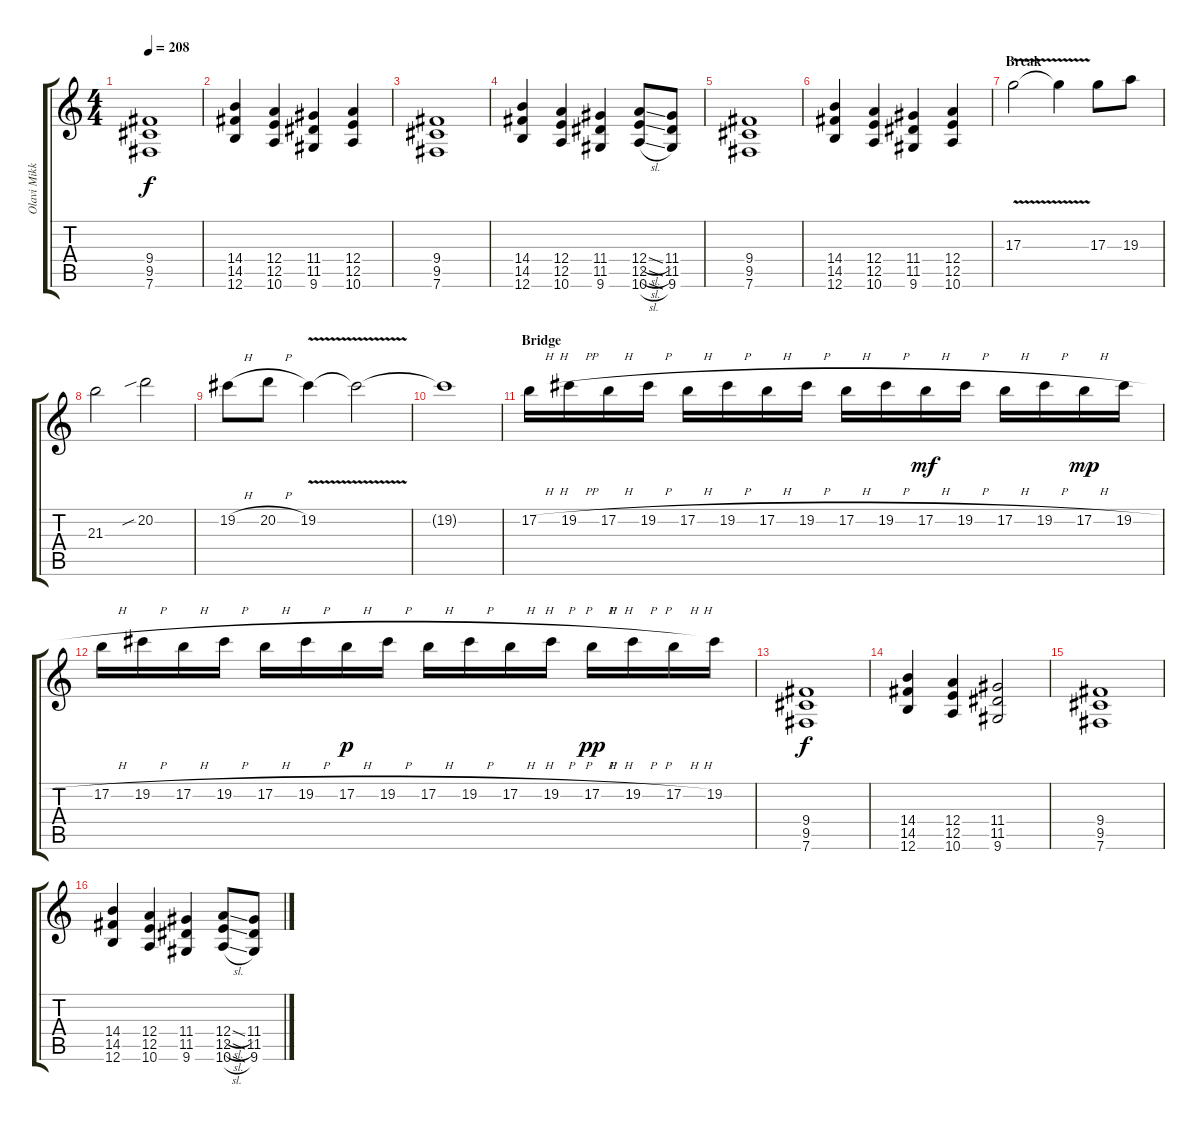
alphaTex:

\track ("Olavi Mikkonen" "Olavi Mikk") {instrument distortionguitar}
\staff {score tabs}
\tuning (B3 Gb3 D3 A2 E2 B1) {hide}
\ts (4 4)
\tempo 208
\clef g2
\ks c
(9.4 9.5 7.6).1{dy f} |
(14.4 14.5 12.6).4 (12.4 12.5 10.6).4 (11.4 11.5 9.6).4 (12.4 12.5 10.6).4 |
(9.4 9.5 7.6).1 |
(14.4 14.5 12.6).4 (12.4 12.5 10.6).4 (11.4 11.5 9.6).4 (12.4{sl} 12.5{sl} 10.6{sl}).8 (11.4 11.5 9.6).8 |
(9.4 9.5 7.6).1 |
(14.4 14.5 12.6).4 (12.4 12.5 10.6).4 (11.4 11.5 9.6).4 (12.4 12.5 10.6).4 |
\section ("" "Break")
17.3{v}.2 17.3{t}.4 17.3.8 19.3.8 |
21.3.2 20.2{sib}.2 |
19.2{h}.8 20.2{h}.8 19.2{v}.4 19.2{t}.2 |
19.2{t}.1 |
\section ("" "Bridge")
17.2{h}.16 19.2{h}.16 17.2{h}.16 19.2{h}.16 17.2{h}.16 19.2{h}.16 17.2{h}.16 19.2{h}.16 17.2{h}.16 19.2{h}.16 17.2{h}.16{dy mf} 19.2{h}.16 17.2{h}.16 19.2{h}.16 17.2{h}.16{dy mp} 19.2{h}.16 |
17.2{h}.16 19.2{h}.16 17.2{h}.16 19.2{h}.16 17.2{h}.16 19.2{h}.16 17.2{h}.16{dy p} 19.2{h}.16 17.2{h}.16 19.2{h}.16 17.2{h}.16 19.2{h}.16 17.2{h}.16{dy pp} 19.2{h}.16 17.2{h}.16 19.2.16 |
(9.4 9.5 7.6).1{dy f} |
(14.4 14.5 12.6).4 (12.4 12.5 10.6).4 (11.4 11.5 9.6).2 |
(9.4 9.5 7.6).1 |
(14.4 14.5 12.6).4 (12.4 12.5 10.6).4 (11.4 11.5 9.6).4 (12.4{sl} 12.5{sl} 10.6{sl}).8 (11.4 11.5 9.6).8
